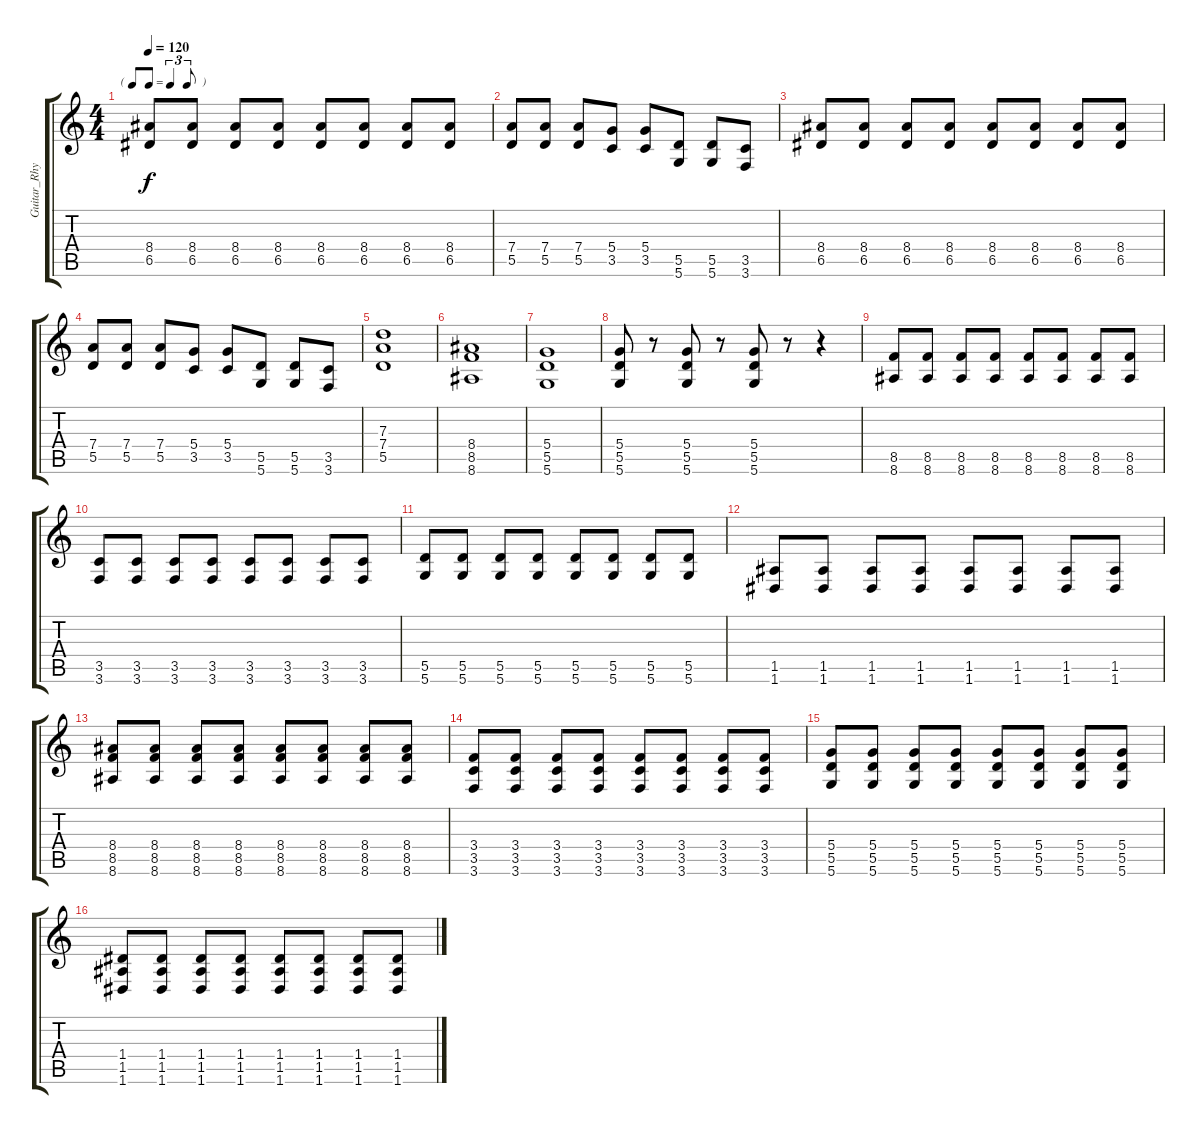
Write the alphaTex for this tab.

\track ("Guitar_Rhythm" "Guitar_Rhy") {instrument distortionguitar}
\staff {score tabs}
\tuning (E4 B3 G3 D3 A2 D2) {hide}
\ts (4 4)
\tf triplet8th
\tempo 120
\clef g2
\ks c
(8.4 6.5).8{dy f} (8.4 6.5).8 (8.4 6.5).8 (8.4 6.5).8 (8.4 6.5).8 (8.4 6.5).8 (8.4 6.5).8 (8.4 6.5).8 |
(7.4 5.5).8 (7.4 5.5).8 (7.4 5.5).8 (5.4 3.5).8 (5.4 3.5).8 (5.5 5.6).8 (5.5 5.6).8 (3.5 3.6).8 |
(8.4 6.5).8 (8.4 6.5).8 (8.4 6.5).8 (8.4 6.5).8 (8.4 6.5).8 (8.4 6.5).8 (8.4 6.5).8 (8.4 6.5).8 |
(7.4 5.5).8 (7.4 5.5).8 (7.4 5.5).8 (5.4 3.5).8 (5.4 3.5).8 (5.5 5.6).8 (5.5 5.6).8 (3.5 3.6).8 |
(7.3 7.4 5.5).1 |
(8.4 8.5 8.6).1 |
(5.4 5.5 5.6).1 |
(5.4 5.5 5.6).8 r.8 (5.4 5.5 5.6).8 r.8 (5.4 5.5 5.6).8 r.8 r.4 |
(8.5 8.6).8{instrument acousticguitarsteel} (8.5 8.6).8 (8.5 8.6).8 (8.5 8.6).8 (8.5 8.6).8 (8.5 8.6).8 (8.5 8.6).8 (8.5 8.6).8 |
(3.5 3.6).8 (3.5 3.6).8 (3.5 3.6).8 (3.5 3.6).8 (3.5 3.6).8 (3.5 3.6).8 (3.5 3.6).8 (3.5 3.6).8 |
(5.5 5.6).8 (5.5 5.6).8 (5.5 5.6).8 (5.5 5.6).8 (5.5 5.6).8 (5.5 5.6).8 (5.5 5.6).8 (5.5 5.6).8 |
(1.5 1.6).8 (1.5 1.6).8 (1.5 1.6).8 (1.5 1.6).8 (1.5 1.6).8 (1.5 1.6).8 (1.5 1.6).8 (1.5 1.6).8 |
(8.4 8.5 8.6).8{instrument distortionguitar} (8.4 8.5 8.6).8 (8.4 8.5 8.6).8 (8.4 8.5 8.6).8 (8.4 8.5 8.6).8 (8.4 8.5 8.6).8 (8.4 8.5 8.6).8 (8.4 8.5 8.6).8 |
(3.4 3.5 3.6).8 (3.4 3.5 3.6).8 (3.4 3.5 3.6).8 (3.4 3.5 3.6).8 (3.4 3.5 3.6).8 (3.4 3.5 3.6).8 (3.4 3.5 3.6).8 (3.4 3.5 3.6).8 |
(5.4 5.5 5.6).8 (5.4 5.5 5.6).8 (5.4 5.5 5.6).8 (5.4 5.5 5.6).8 (5.4 5.5 5.6).8 (5.4 5.5 5.6).8 (5.4 5.5 5.6).8 (5.4 5.5 5.6).8 |
(1.4 1.5 1.6).8 (1.4 1.5 1.6).8 (1.4 1.5 1.6).8 (1.4 1.5 1.6).8 (1.4 1.5 1.6).8 (1.4 1.5 1.6).8 (1.4 1.5 1.6).8 (1.4 1.5 1.6).8
